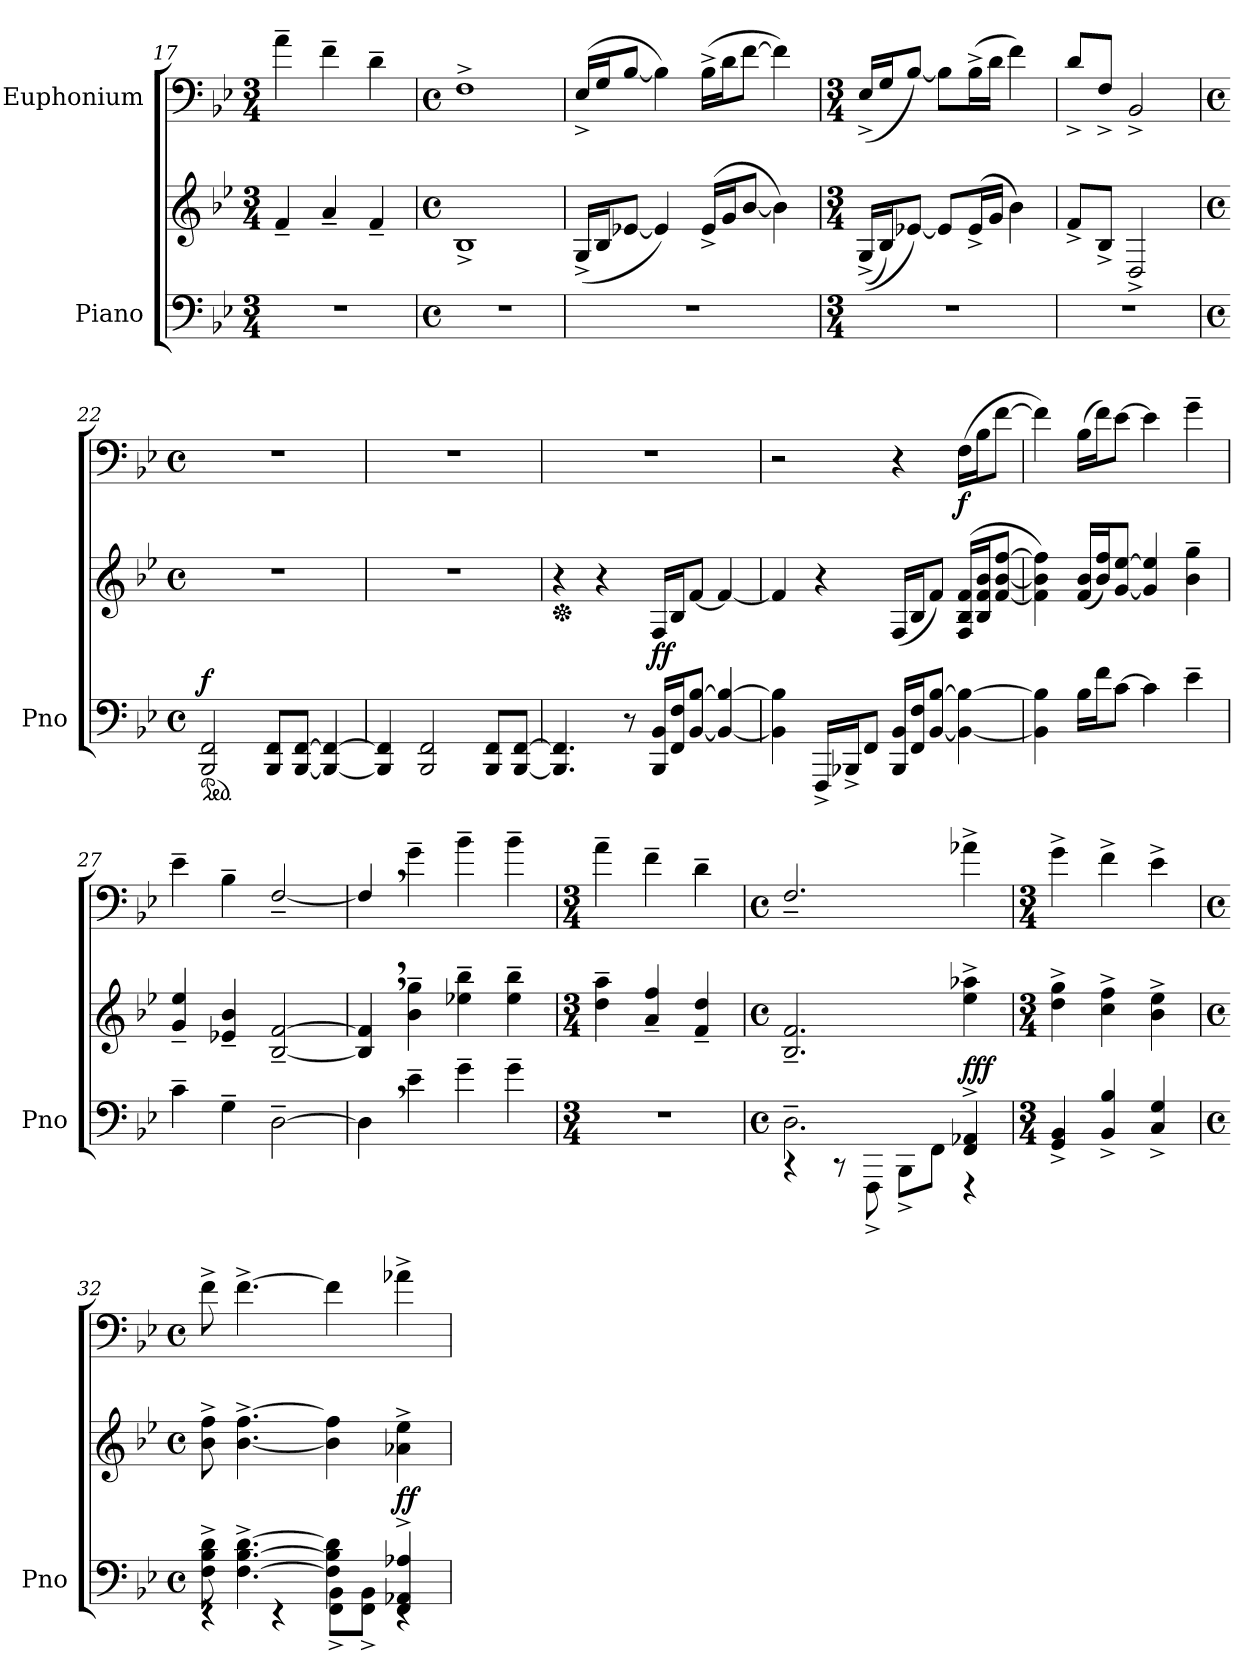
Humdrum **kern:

**kern	**kern	**dynam	**kern	**dynam
*part2	*part2	*part2	*part1	*part1
*staff3	*staff2	*staff2/3	*staff1	*staff1
*I"Piano	*	*	*I"Euphonium	*
*I'Pno	*	*	*	*
*clefF4	*clefG2	*	*clefF4	*
*k[b-e-]	*k[b-e-]	*	*k[b-e-]	*
*B-:	*B-:	*	*B-:	*
*M3/4	*M3/4	*	*M3/4	*
=17	=17	=17	=17	=17
2.r	4f~/	.	4a~\	.
.	4a~/	.	4f~\	.
.	4f~/	.	4d~\	.
=18	=18	=18	=18	=18
*M4/4	*M4/4	*	*M4/4	*
*met(c)	*met(c)	*	*met(c)	*
1r	1B-^	.	1F^	.
=19	=19	=19	=19	=19
1r	(>16G^/LL	.	(>16E-^/LL	.
.	16B-/J	.	16G/J	.
.	[8e-X/J	.	[8B-/J	.
.	4e-/])	.	4B-\])	.
.	(>16e-^/LL	.	(>16B-^\LL	.
.	16g/J	.	16d\J	.
.	[8b-/J	.	[8f\J	.
.	4b-\])	.	4f\])	.
!!LO:LB:g=z
=20	=20	=20	=20	=20
*M3/4	*M3/4	*	*M3/4	*
2.r	((16G^/LL	.	(16E-^/LL	.
.	16B-/J)	.	16G/J	.
.	[8e-X/J)	.	[8B-/J)	.
.	8e-/L]	.	8B-\L]	.
.	(>16e-^/L	.	(>16B-^\L	.
.	16g/JJ	.	16d\JJ	.
.	4b-\)	.	4f\)	.
=21	=21	=21	=21	=21
2.r	8f^/L	.	8d^/L	.
.	8B-^/J	.	8F^/J	.
.	2D^/	.	2BB-^/	.
=22	=22	=22	=22	=22
*M4/4	*M4/4	*	*M4/4	*
*met(c)	*met(c)	*	*met(c)	*
*ped	*	*	*	*
!	!	!LO:DY:a=2	!	!
2BBB-/ 2FF/	1r	f	1r	.
8BBB-/ 8FF/L	.	.	.	.
[8BBB-/ [8FF/J	.	.	.	.
4BBB-/_ 4FF/_	.	.	.	.
=23	=23	=23	=23	=23
4BBB-/] 4FF/]	1r	.	1r	.
2BBB-/ 2FF/	.	.	.	.
8BBB-/ 8FF/L	.	.	.	.
[8BBB-/ [8FF/J	.	.	.	.
!!LO:LB:g=z
=24	=24	=24	=24	=24
*	*Xped	*	*	*
4.BBB-/] 4.FF/]	4r	.	1r	.
.	4r	.	.	.
8r	.	.	.	.
!	!	!LO:DY:a=2	!	!
16BBB-/ 16BB-/LL	16F/LL	ff	.	.
16FF/ 16F/J	16B-/J	.	.	.
[8BB-/ [8B-/J	[8f/J	.	.	.
4BB-/_ 4B-/_	4f/_	.	.	.
=25	=25	=25	=25	=25
4BB-\] 4B-\]	4f/]	.	2r	.
16FFF^/LL	4r	.	.	.
16BBB-X^/J	.	.	.	.
8FF/J	.	.	.	.
16BBB-/ 16BB-/LL	(16F/LL	.	4r	.
16FF/ 16F/J	16B-/J	.	.	.
[8BB-/ [8B-/J	8f/J)	.	.	.
!	!	!	!	!LO:DY:b
4BB-\_ 4B-\_	(>16F/ 16B-/ 16f/LL	.	(>16F\LL	f
.	16B-/ 16f/ 16b-/J	.	16B-\J	.
.	[8f/ [8b-/ [8ff/J	.	[8f\J	.
=26	=26	=26	=26	=26
4BB-\] 4B-\]	4f\] 4b-\] 4ff\])	.	4f\])	.
16B-\LL	(16f/ 16b-/LL	.	(>16B-\LL	.
16f\J	16b-/ 16ff/J)	.	16f\J)	.
[8c\J	[8g/ [8ee-/J	.	[8e-\J	.
4c\]	4g/] 4ee-/]	.	4e-\]	.
4e-~\	4b-\~ 4gg\~	.	4g~\	.
=27	=27	=27	=27	=27
4c~\	4g/~ 4ee-/~	.	4e-~\	.
4G~\	4e-X/~ 4b-/~	.	4B-~\	.
[2D~\	[2B-/~ [2f/~	.	[2F~/	.
!!LO:PB:g=z
=28	=28	=28	=28	=28
4D,\]	4B-/], 4f/],	.	4F,/]	.
4e-~\	4b-\~ 4gg\~	.	4g~\	.
4g~\	4ee-X\~ 4bb-\~	.	4b-~\	.
4g~\	4ee-\~ 4bb-\~	.	4b-~\	.
=29	=29	=29	=29	=29
*M3/4	*M3/4	*	*M3/4	*
2.r	4dd\~ 4aa\~	.	4a~\	.
.	4a/~ 4ff/~	.	4f~\	.
.	4f/~ 4dd/~	.	4d~\	.
=30	=30	=30	=30	=30
*M4/4	*M4/4	*	*M4/4	*
*met(c)	*met(c)	*	*met(c)	*
*^	*	*	*	*
2.D~\	4rCC	2.B-/~ 2.f/~	.	2.F~/	.
.	8rCC	.	.	.	.
.	8FFF^\	.	.	.	.
.	8BBB-^\L	.	.	.	.
.	8FF\J	.	.	.	.
!	!	!	!LO:DY:b=2	!	!
!	!	!	!LO:DY:n=1:a=2	!	!
4FF/^ 4AA-X/^	4rFFF	4ee-\^ 4aa-X\^	f ff	4a-X^\	.
*v	*v	*	*	*	*
=31	=31	=31	=31	=31
*M3/4	*M3/4	*	*M3/4	*
4GG/^ 4BB-/^	4dd\^ 4gg\^	.	4g^\	.
4BB-/^ 4B-/^	4cc\^ 4ff\^	.	4f^\	.
4C/^ 4G/^	4b-\^ 4ee-\^	.	4e-^\	.
=32	=32	=32	=32	=32
*M4/4	*M4/4	*	*M4/4	*
*met(c)	*met(c)	*	*met(c)	*
*^	*	*	*	*
8F\^ 8B-\^ 8d\^	4rEE	8b-\^ 8ff\^	.	8f^\	.
[4.F\^ [4.B-\^ [4.d\^	.	[4.b-\^ [4.ff\^	.	[4.f^\	.
.	4rEE	.	.	.	.
4F\] 4B-\] 4d\]	8FF\^ 8BB-\^L	4b-\] 4ff\]	.	4f\]	.
.	8FF\^ 8BB-\^J	.	.	.	.
!	!	!	!LO:DY:b	!	!
4FF/^ 4AA-X/^ 4A-X/^	4rEE	4a-X\^ 4ee-\^	ff	4a-X^\	.
*v	*v	*	*	*	*
=	=	=	=	=
*-	*-	*-	*-	*-
